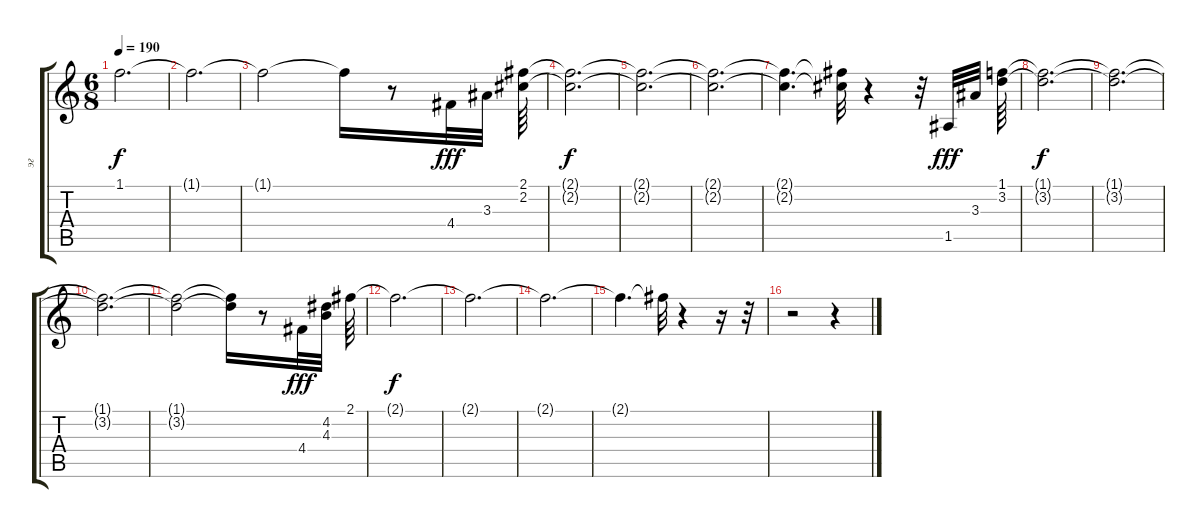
\track ("эг" "эг") {instrument electricguitarclean}
\staff {score tabs}
\tuning (E4 B3 G3 D3 A2 E2) {hide}
\ts (6 8)
\tempo 190
\clef g2
\ks c
1.1{t}.2{d dy f} |
1.1{t}.2{d} |
1.1{t}.2 1.1{t}.16 r.8 4.4.32{dy fff} 3.3.32 (2.1 2.2).64 |
(2.1{t} 2.2{t}).2{d dy f} |
(2.1{t} 2.2{t}).2{d} |
(2.1{t} 2.2{t}).2{d} |
(2.1{t} 2.2{t}).4{d} (2.1{t} 2.2{t}).32 r.4 r.32 1.5.32{dy fff} 3.3.32 (1.1 3.2).64 |
(1.1{t} 3.2{t}).2{d dy f} |
(1.1{t} 3.2{t}).2{d} |
(1.1{t} 3.2{t}).2{d} |
(1.1{t} 3.2{t}).2 (1.1{t} 3.2{t}).16 r.8 4.4.32{dy fff} (4.2 4.3).32 2.1.64 |
2.1{t}.2{d dy f} |
2.1{t}.2{d} |
2.1{t}.2{d} |
2.1{t}.4{d} 2.1{t}.32 r.4 r.16 r.32 |
r.2 r.4
